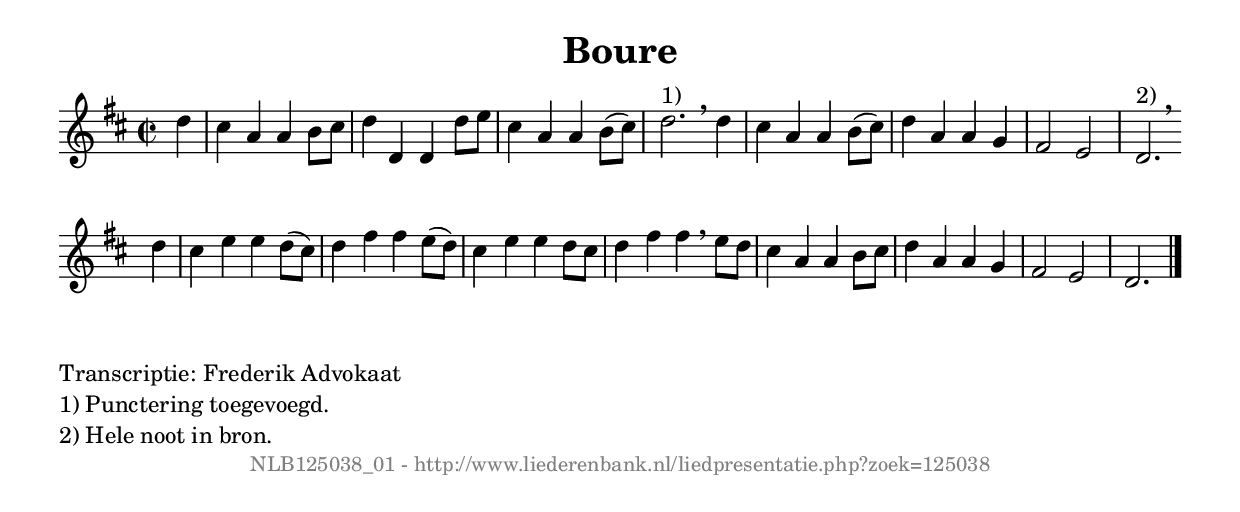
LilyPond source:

%
% produced by wce2krn 1.64 (7 June 2014)
%
\version"2.16"
#(append! paper-alist '(("long" . (cons (* 210 mm) (* 2000 mm)))))
#(set-default-paper-size "long")
sb = {\breathe}
mBreak = {\breathe }
bBreak = {\breathe }
x = {\once\override NoteHead #'style = #'cross }
gl=\glissando
itime={\override Staff.TimeSignature #'stencil = ##f }
ficta = {\once\set suggestAccidentals = ##t}
fine = {\once\override Score.RehearsalMark #'self-alignment-X = #1 \mark \markup {\italic{Fine}}}
dc = {\once\override Score.RehearsalMark #'self-alignment-X = #1 \mark \markup {\italic{D.C.}}}
dcf = {\once\override Score.RehearsalMark #'self-alignment-X = #1 \mark \markup {\italic{D.C. al Fine}}}
dcc = {\once\override Score.RehearsalMark #'self-alignment-X = #1 \mark \markup {\italic{D.C. al Coda}}}
ds = {\once\override Score.RehearsalMark #'self-alignment-X = #1 \mark \markup {\italic{D.S.}}}
dsf = {\once\override Score.RehearsalMark #'self-alignment-X = #1 \mark \markup {\italic{D.S. al Fine}}}
dsc = {\once\override Score.RehearsalMark #'self-alignment-X = #1 \mark \markup {\italic{D.S. al Coda}}}
pv = {\set Score.repeatCommands = #'((volta "1"))}
sv = {\set Score.repeatCommands = #'((volta "2"))}
tv = {\set Score.repeatCommands = #'((volta "3"))}
qv = {\set Score.repeatCommands = #'((volta "4"))}
xv = {\set Score.repeatCommands = #'((volta #f))}
\header{ tagline = ""
title = "Boure"
}
\score {{
\key d \major
\relative g'
{
\set melismaBusyProperties = #'()
\partial 32*8
\time 2/2
\tempo 4=120
\override Score.MetronomeMark #'transparent = ##t
\override Score.RehearsalMark #'break-visibility = #(vector #t #t #f)
d'4 | cis a a b8 cis d4 d, d d'8 e cis4 a a b8( cis) d2.^"1)" \mBreak
d4 | cis a a b8( cis) d4 a a g fis2 e d2.^"2)" \bar ":|:" \bBreak
d'4 cis e e d8( cis) d4 fis fis e8( d) cis4 e e d8 cis d4 fis fis \sb \mBreak
e8 d | cis4 a a b8 cis d4 a a g fis2 e d2. \bar "|."
 }}
 \midi { }
 \layout {
            indent = 0.0\cm
}
}
\markup { \wordwrap-string #" 
Transcriptie: Frederik Advokaat

1) Punctering toegevoegd.

2) Hele noot in bron.
"}
\markup { \vspace #0 } \markup { \with-color #grey \fill-line { \center-column { \smaller "NLB125038_01 - http://www.liederenbank.nl/liedpresentatie.php?zoek=125038" } } }
